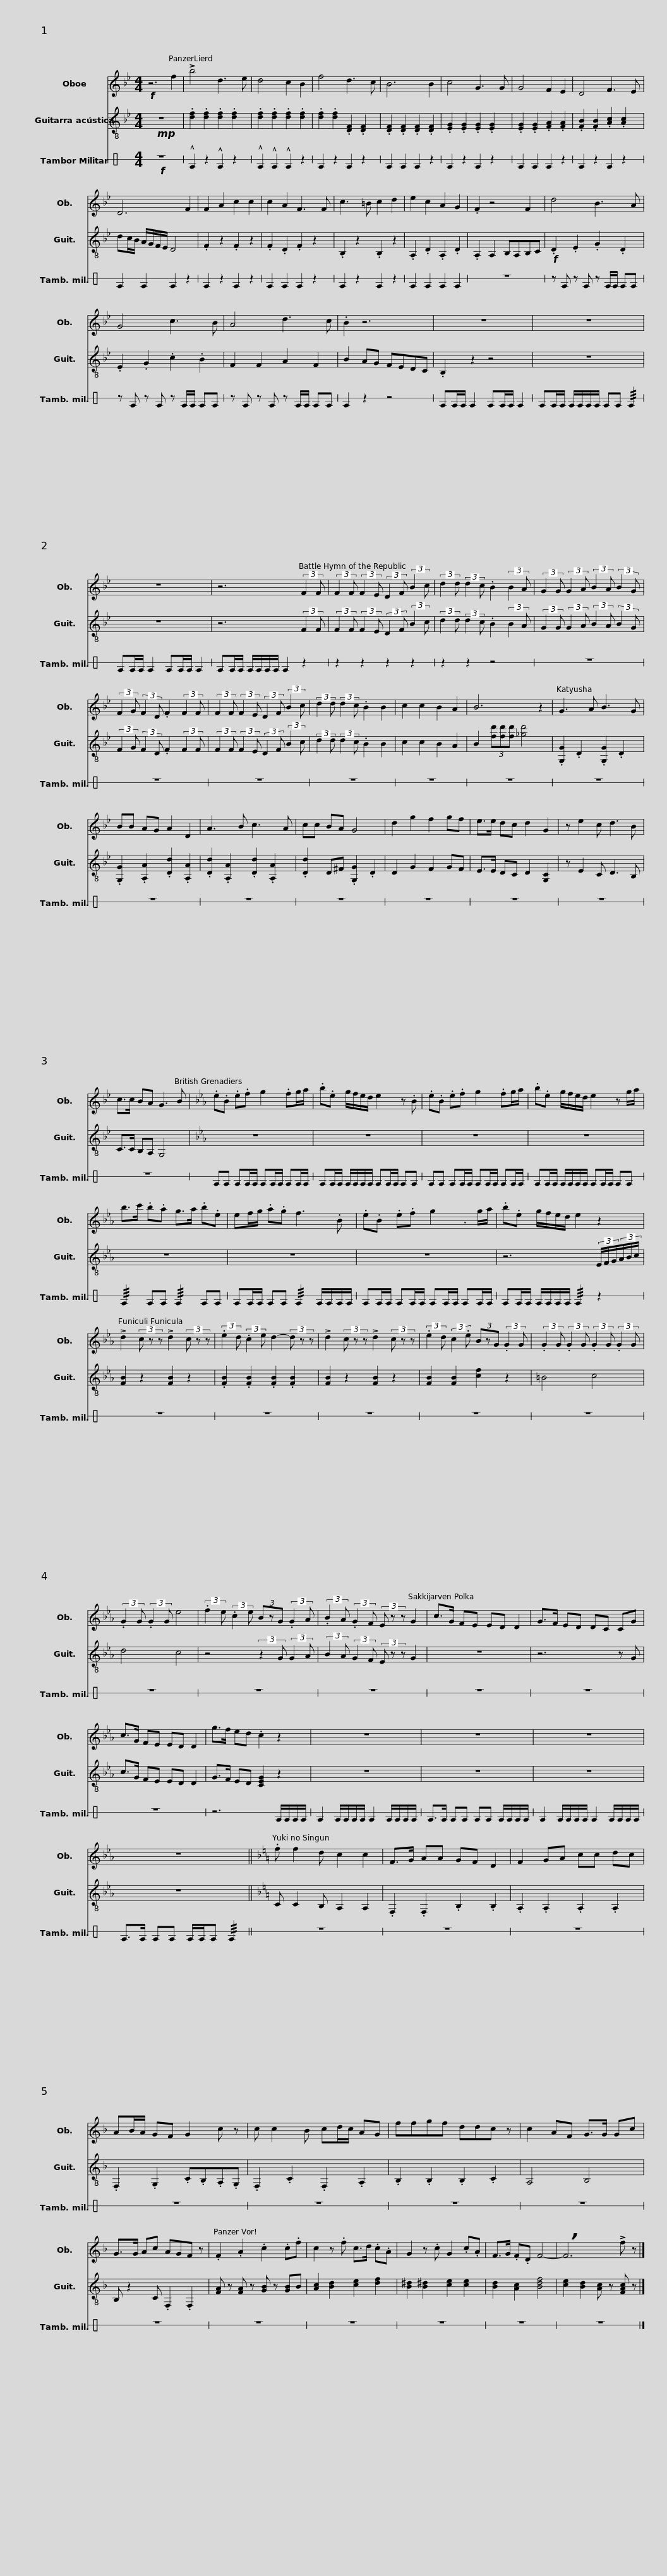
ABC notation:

X:1
%%score 1 2 3
L:1/8
M:4/4
I:linebreak $
K:Bb
V:1 treble
V:2 treble-8
V:3 perc stafflines=1
K:none
V:1
!f! z6 f2 | !>!b4 d3 e | d4 c2 B2 | f4 d3 c | B6 B2 | %5
 c4 G3 G | G4 F2 E2 |$ D4 F3 E | D6 F2 | F2 A2 c2 c2 | %10
 c2 A2 F3 F | c3 =B c2 d2 | e2 c2 A2 G2 |$ .F2 z4 F2 | d4 B3 A | %15
 G4 c3 B | A4 d3 c |$ .B2 z6 | z8 | z8 | %20
 z8 |$ z6 (3:2:2F2 F | (3:2:2F2 F (3:2:2F2 E (3:2:2D2 F (3:2:2B2 c | (3:2:2d2 d (3:2:2d2 c .B2 (3:2:2B2 A | (3:2:2G2 G (3:2:2G2 A (3:2:2B2 A (3:2:2B2 G |$ %25
 (3:2:2F2 G (3:2:2F2 D .F2 (3:2:2F2 F | (3:2:2F2 F (3:2:2F2 E (3:2:2D2 F (3:2:2B2 c | (3:2:2d2 d (3:2:2d2 c .B2 B2 | c2 c2 B2 A2 | B6 z2 |$ %30
 G3 A B3 G | BB AG A2 D2 | A3 B c3 A | cc BA G4 | d2 g2 f2 gf | %35
 e>e dc d2 G2 |$ z e2 c d3 B | c>c BA G3 B |[K:Eb] .e.B .e.f g2 .fg/a/ | .b.e g/f/e/d/ e2 z .B |$ %40
 .e.B .e.f g2 .fg/a/ | .b.e g/f/e/d/ e2 z g/a/ | b>c' .b.a g>a .b.e |$ ef/g/ .a.g f3 .B | .e.B .e.f g2.xg/a/ | %45
 .b.e g/f/e/d/ e2 z2 |$ !>!d2 (3c z z !>!d2 (3c z z | (3:2:2.e2 d (3:2:2.c2 e d2- (3d z z | !>!d2 (3c z z !>!d2 (3c z z | (3:2:2.e2 d (3:2:2c2 .e (3BzG (3:2:2.G2 G |$ %50
 (3:2:2.G2 G (3:2:2.G2 G (3:2:2.G2 G (3:2:2.G2 G | (3:2:2.G2 G (3:2:2.G2 G e4 | (3:2:2.f2 e (3:2:2.c2 e (3BzG (3:2:2.G2 A | (3:2:2.B2 A (3:2:2.G2 F (3E z z G2 |$ c>G FE ED D2 | %55
 G>F ED DC CG | c>G FE ED D2 | g>f ed .c2 z2 |$ z8 | z8 | %60
 z8 | z8 ||$[K:F] .f f2 d c2 c2 | F>G AA GF D2 | F2 GA cc dc | %65
 AB/A/ GF G2 c z | c c2 B cd/c/ AG |$ ffgf ddc z | c2 AF G>G Gc | G>G Ac AGF z | %70
 .F2 .A2 .c2 .c.f | c2 z .f c>d .c.A |$ G2 z .c G2 .c.A | F>G .F.D F4- | !breath!F6 !>!f z |] %75
V:2
!mp! z8 | .[df]2 .[df]2 .[df]2 .[df]2 | .[df]2 .[df]2 .[df]2 .[df]2 | .[df]2 .[df]2 .[DF]2 .[DF]2 | .[DF]2 .[DF]2 .[DF]2 .[DF]2 | %5
 .[EG]2 .[EG]2 .[EG]2 .[EG]2 | .[EG]2 .[EG]2 .[FA]2 .[FA]2 |$ .[FB]2 .[FB]2 .[Ac]2 .[Ac]2 | dc/B/ A/G/F/E/ D4 | .F2 z2 .F2 z2 | %10
 .F2 .D2 .F2 z2 | .B,2 z2 .B,2 z2 | .A,2 .D2 .A,2 .D2 |$ .A,2 A,2 B,A,B,C |!f! .D2 .E2 .G2 .D2 | %15
 .E2 .G2 .c2 .B2 | F2 F2 A2 F2 |$ B2 AG FEDC | .B,2 z2 z4 | z8 | %20
 z8 |$ z6 (3:2:2F2 F | (3:2:2F2 F (3:2:2F2 E (3:2:2D2 F (3:2:2B2 c | (3:2:2d2 d (3:2:2d2 c .B2 (3:2:2B2 A | (3:2:2G2 G (3:2:2G2 A (3:2:2B2 A (3:2:2B2 G |$ %25
 (3:2:2F2 G (3:2:2F2 D .F2 (3:2:2F2 F | (3:2:2F2 F (3:2:2F2 E (3:2:2D2 F (3:2:2B2 c | (3:2:2d2 d (3:2:2d2 c .B2 B2 | c2 c2 B2 A2 | B2 (3[fd'][fd'][fd'] [_gd']4 |$ %30
 .[G,G]2 .D2 .[G,G]2 .D2 | .[G,G]2 .[A,A]2 .[Dd]2 .[A,A]2 | .[Dd]2 .[A,A]2 .[Dd]2 .[A,A]2 | .[Dd]2 D^F .[G,G]2 .D2 | D2 G2 F2 GF | %35
 E>E DC D2 [G,C]2 |$ z E2 C D3 B, | C>C B,A, G,4 |[K:Eb] z8 | z8 |$ %40
 z8 | z8 | z8 |$ z8 | z8 | %45
 z6 (3E/F/G/(3A/B/c/ |$ [FB]2 z2 [FB]2 z2 | .[FB]2 .[FB]2 .[FB]2 .[FB]2 | [FB]2 z2 [FB]2 z2 | [FB]2 [FB]2 [cf]2 z2 |$ %50
 =B4 c4 | d4 c4 | z4 (3:2:2z2 G (3:2:2G2 A | (3:2:2B2 A (3:2:2G2 F (3E z z G2 |$ z8 | %55
 z6 z G | c>G FE ED D2 | G>F ED [CEG]2 z2 |$ z8 | z8 | %60
 z8 | z8 ||$[K:F] C C2 B, A,2 A,2 | .F,2 .F,2 .B,2 .B,2 | .A,2 .A,2 .A,2 .A,2 | %65
 .F,2 .G,2 .C.B,.A,.G, | .F,2 .C2 .F,2 .A,2 |$ .B,2 .B,2 .B,2 .C2 | A,4 B,4 | B, z2 C .F,2 .F,2 | %70
 [FA] z [FA] z [GB] z [GB]B | [Ac]2 [Bd]2 [ce]2 [df]2 |$ [B^d]2 [B^d]2 [ce]2 [ce]2 | [Bd]2 [Ac]2 [Bdf]4 | [ce]2 [Bd]2 [Ac] z [FAc] z |] %75
V:3
[K:C]!f! z8 | !^!E2 z2 !^!E2 z2 | !^!E2 !^!E2 !^!E2 z2 | E2 z2 E2 z2 | E2 E2 E2 z2 | %5
 E2 z2 E2 z2 | E2 E2 E2 z2 |$ E2 z2 E2 z2 | E2 E2 E2 z2 | E2 z2 E2 z2 | %10
 E2 E2 E2 z2 | E2 z2 E2 z2 | E2 E2 E2 E2 |$ z8 | z E z E z E/E/ EE | %15
 z E z E z E/E/ EE | z E z E z E/E/ EE |$ E2 z2 z4 | EE/E/ E2 EE/E/ E2 | EE/E/ E/E/E/E/ EE !///!E2 | %20
 EE/E/ E2 EE/E/ E2 |$ EE/E/ E/E/E/E/ E2 z2 | z2 z2 z2 z2 | z2 z2 z4 | z8 |$ %25
 z8 | z8 | z8 | z8 | z8 |$ %30
 z8 | z8 | z8 | z8 | z8 | %35
 z8 |$ z8 | z8 | EE EE/E/ EE/E/ EE/E/ | EE/E/ E/E/E/E/ EE/E/ EE |$ %40
 EE EE/E/ EE/E/ EE/E/ | EE/E/ E/E/E/E/ EE/E/ EE | !///!E2 EE !///!E2 EE |$ EE/E/ EE !///!E2 E/E/E/E/ | EE/E/ EE/E/ EE/E/ EE/E/ | %45
 EE/E/ E/E/E/E/ !///!E2 z2 |$ z8 | z8 | z8 | z8 |$ %50
 z8 | z8 | z8 | z8 |$ z8 | %55
 z8 | z8 | z6 E/E/E/E/ |$ E2 E/E/E/E/ E2 E/E/E/E/ | E>E EE EE E/E/E/E/ | %60
 E2 E/E/E/E/ E2 E/E/E/E/ | E>E EE E/E/E !///!E2 ||$ z8 | z8 | z8 | %65
 z8 | z8 |$ z8 | z8 | z8 | %70
 z8 | z8 |$ z8 | z8 | z8 |] %75
